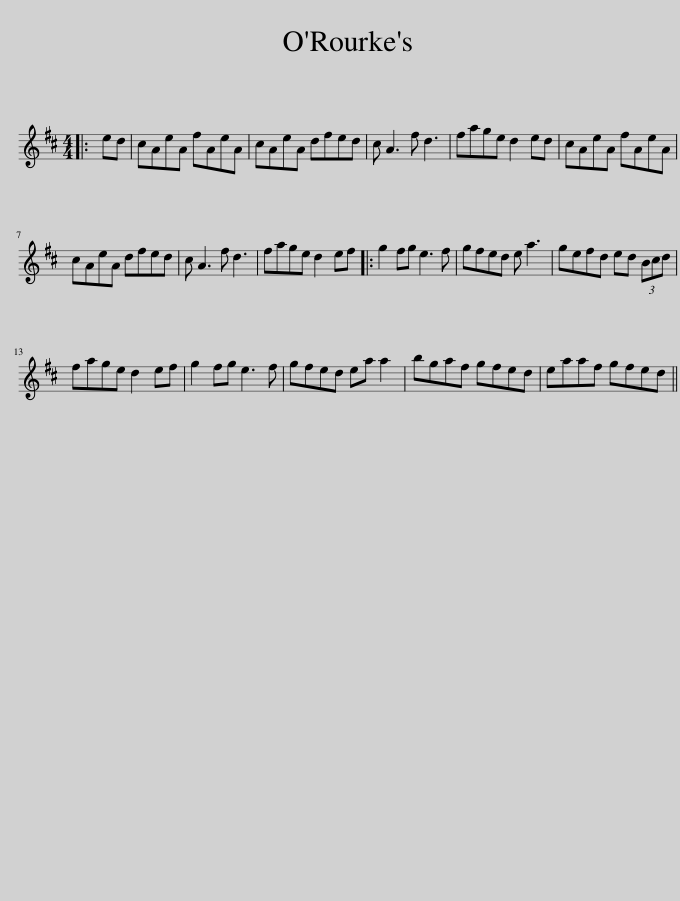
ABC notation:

X:1
L:1/8
M:4/4
I:linebreak $
K:D
V:1 treble
V:1
|: ed | cAeA fAeA | cAeA dfed | c A3 f d3 | fage d2 ed | %5
 cAeA fAeA |$ cAeA dfed | c A3 f d3 | fage d2 ef |: g2 fg e3 f | %10
 gfed e a3 | gefd ed (3Bcd |$ fage d2 ef | g2 fg e3 f | gfed ea a2 | %15
 bgaf gfed | eaaf gfed || %17
